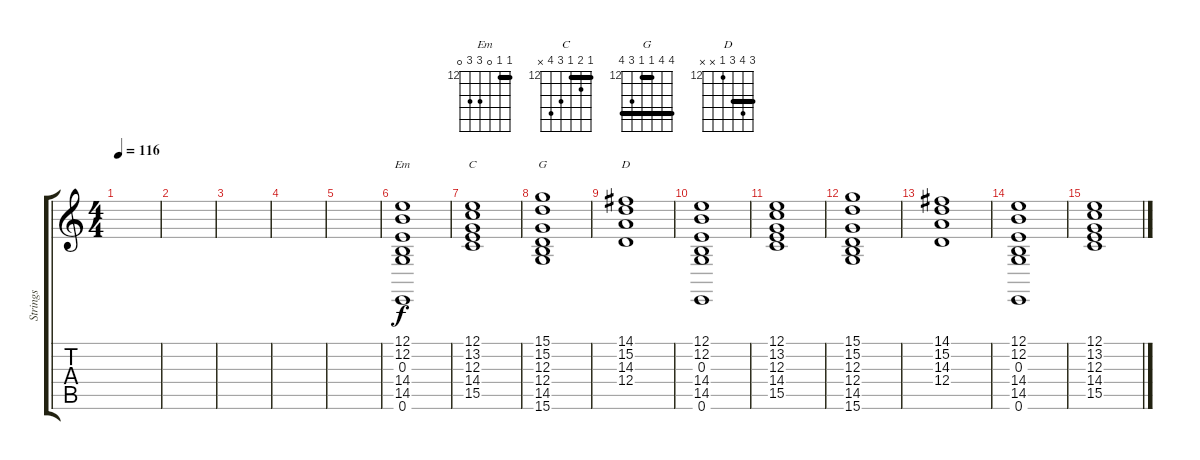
\track ("Strings" "Strings") {instrument stringensemble1}
\staff {score tabs}
\tuning (E4 B3 G3 D3 A2 E2) {hide}
\chord ("Em" 12 12 0 14 14 0) {firstfret 12 barre 12}
\chord ("C" 12 13 12 14 15 x) {firstfret 12 barre 12}
\chord ("G" 15 15 12 12 14 15) {firstfret 12 barre (12 15)}
\chord ("D" 14 15 14 12 x x) {firstfret 12 barre 14}
\ts (4 4)
\tempo 116
\clef g2
\ks c
|
|
|
|
|
(12.1 12.2 0.3 14.4 14.5 0.6).1{ch "Em"} |
(12.1 13.2 12.3 14.4 15.5).1{ch "C"} |
(15.1 15.2 12.3 12.4 14.5 15.6).1{ch "G"} |
(14.1 15.2 14.3 12.4).1{ch "D"} |
(12.1 12.2 0.3 14.4 14.5 0.6).1 |
(12.1 13.2 12.3 14.4 15.5).1 |
(15.1 15.2 12.3 12.4 14.5 15.6).1 |
(14.1 15.2 14.3 12.4).1 |
(12.1 12.2 0.3 14.4 14.5 0.6).1 |
(12.1 13.2 12.3 14.4 15.5).1
